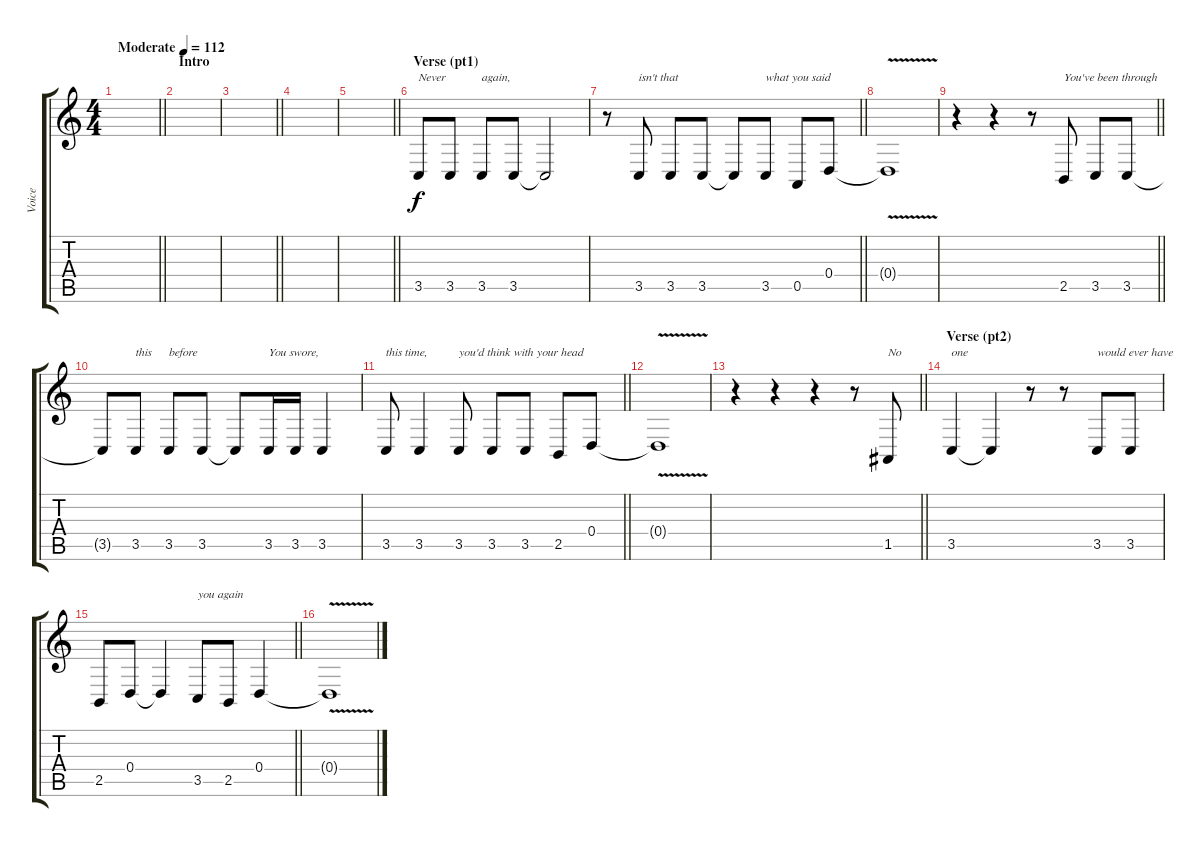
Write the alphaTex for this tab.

\track ("Voice" "Voice") {instrument lead3calliope}
\staff {score tabs}
\tuning (E4 B3 G3 D3 A2 E2) {hide}
\ts (4 4)
\tempo (112 "Moderate")
\clef g2
\barLineRight lightlight
\ks c
|
\section ("" "Intro")
|
\barLineRight lightlight
|
|
\barLineRight lightlight
|
\section ("" "Verse (pt1)")
3.5.8{txt "Never"} 3.5.8 3.5.8{txt "again, "} 3.5.8 3.5{t}.2 |
\barLineRight lightlight
r.8 3.5.8{txt "isn't that "} 3.5.8 3.5.8 3.5{t}.8 3.5.8{txt "what you said"} 0.5.8 0.4.8 |
0.4{v t}.1 |
\barLineRight lightlight
r.4 r.4 r.8 2.5.8{txt "You've been through "} 3.5.8 3.5.8 |
3.5{t}.8 3.5.8{txt "this "} 3.5.8{txt "before"} 3.5.8 3.5{t}.8 3.5.16{txt "You swore,"} 3.5.16 3.5.4 |
\barLineRight lightlight
3.5.8{txt "this time, "} 3.5.4 3.5.8{txt "you'd think with your head"} 3.5.8 3.5.8 2.5.8 0.4.8 |
0.4{v t}.1 |
\barLineRight lightlight
r.4 r.4 r.4 r.8 1.5.8{txt "No"} |
\section ("" "Verse (pt2)")
3.5.4{txt "one"} 3.5{t}.4 r.8 r.8 3.5.8{txt "would ever have "} 3.5.8 |
\barLineRight lightlight
2.5.8 0.4.8 0.4{t}.4 3.5.8{txt "you again"} 2.5.8 0.4.4 |
0.4{v t}.1
